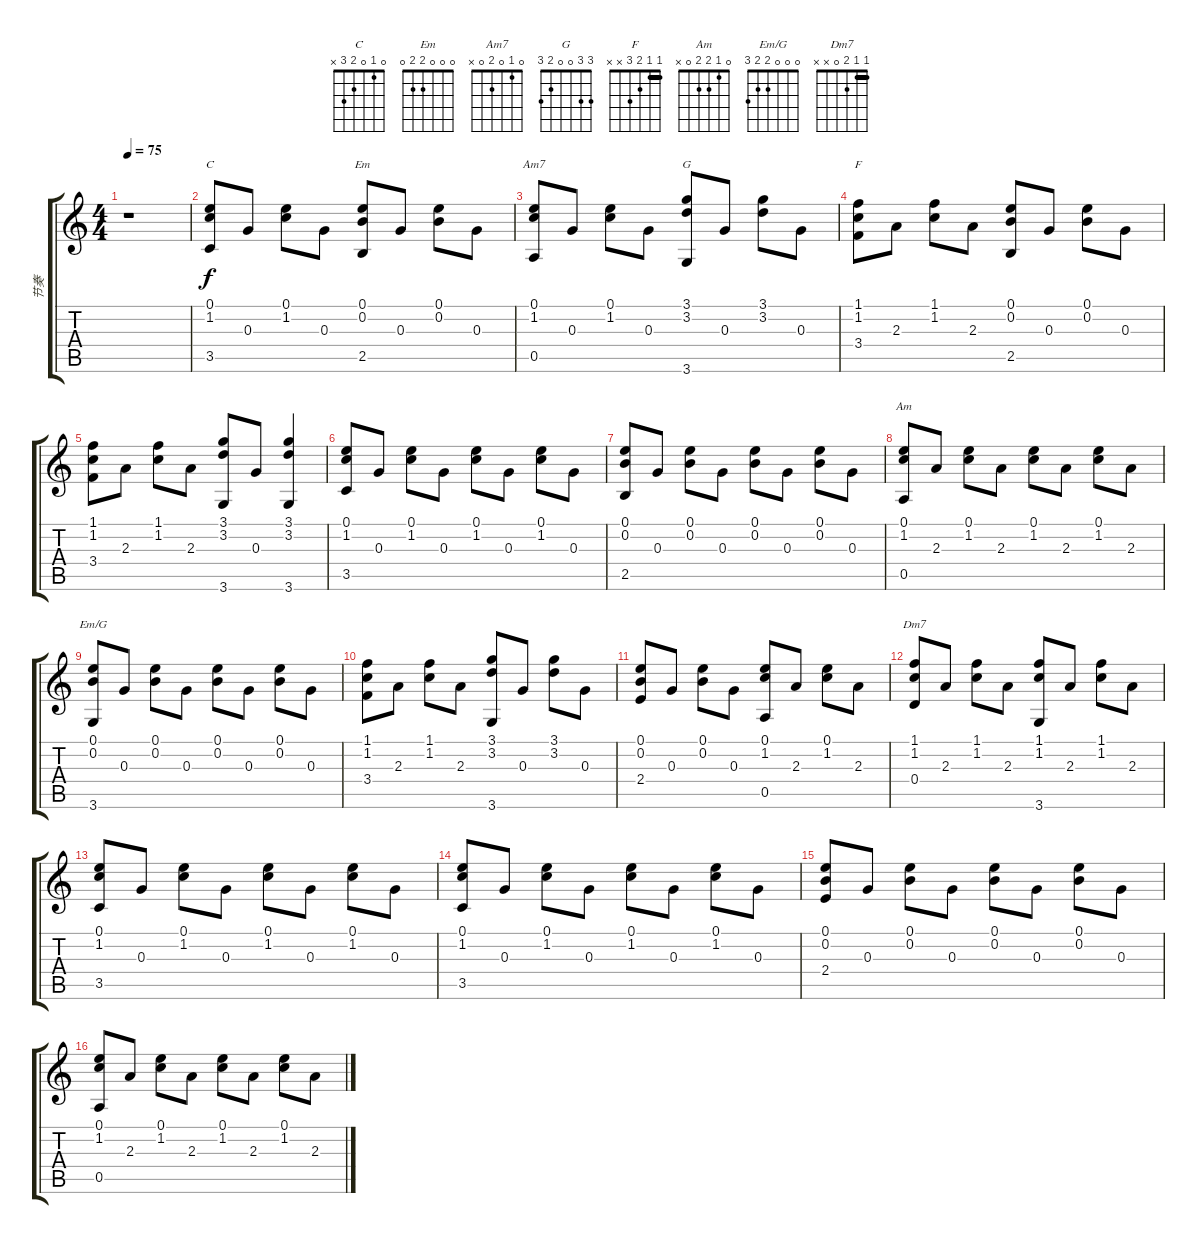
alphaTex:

\track ("节奏" "节奏") {instrument acousticguitarsteel}
\staff {score tabs}
\tuning (E4 B3 G3 D3 A2 E2) {hide}
\chord ("C" 0 1 0 2 3 x)
\chord ("Em" 0 0 0 2 2 0)
\chord ("Am7" 0 1 0 2 0 x)
\chord ("G" 3 3 0 0 2 3)
\chord ("F" 1 1 2 3 x x) {barre 1}
\chord ("Am" 0 1 2 2 0 x)
\chord ("Em/G" 0 0 0 2 2 3)
\chord ("Dm7" 1 1 2 0 x x) {barre 1}
\ts (4 4)
\tempo 75
\clef g2
\ks c
r.1{dy f instrument acousticguitarsteel} |
(0.1 1.2 3.5).8{ch "C"} 0.3.8 (0.1 1.2).8 0.3.8 (0.1 0.2 2.5).8{ch "Em"} 0.3.8 (0.1 0.2).8 0.3.8 |
(0.1 1.2 0.5).8{ch "Am7"} 0.3.8 (0.1 1.2).8 0.3.8 (3.1 3.2 3.6).8{ch "G"} 0.3.8 (3.1 3.2).8 0.3.8 |
(1.1 1.2 3.4).8{ch "F"} 2.3.8 (1.1 1.2).8 2.3.8 (0.1 0.2 2.5).8 0.3.8 (0.1 0.2).8 0.3.8 |
(1.1 1.2 3.4).8 2.3.8 (1.1 1.2).8 2.3.8 (3.1 3.2 3.6).8 0.3.8 (3.1 3.2 3.6).4 |
(0.1 1.2 3.5).8 0.3.8 (0.1 1.2).8 0.3.8 (0.1 1.2).8 0.3.8 (0.1 1.2).8 0.3.8 |
(0.1 0.2 2.5).8 0.3.8 (0.1 0.2).8 0.3.8 (0.1 0.2).8 0.3.8 (0.1 0.2).8 0.3.8 |
(0.1 1.2 0.5).8{ch "Am"} 2.3.8 (0.1 1.2).8 2.3.8 (0.1 1.2).8 2.3.8 (0.1 1.2).8 2.3.8 |
(0.1 0.2 3.6).8{ch "Em/G"} 0.3.8 (0.1 0.2).8 0.3.8 (0.1 0.2).8 0.3.8 (0.1 0.2).8 0.3.8 |
(1.1 1.2 3.4).8 2.3.8 (1.1 1.2).8 2.3.8 (3.1 3.2 3.6).8 0.3.8 (3.1 3.2).8 0.3.8 |
(0.1 0.2 2.4).8 0.3.8 (0.1 0.2).8 0.3.8 (0.1 1.2 0.5).8 2.3.8 (0.1 1.2).8 2.3.8 |
(1.1 1.2 0.4).8{ch "Dm7"} 2.3.8 (1.1 1.2).8 2.3.8 (1.1 1.2 3.6).8 2.3.8 (1.1 1.2).8 2.3.8 |
(0.1 1.2 3.5).8 0.3.8 (0.1 1.2).8 0.3.8 (0.1 1.2).8 0.3.8 (0.1 1.2).8 0.3.8 |
(0.1 1.2 3.5).8 0.3.8 (0.1 1.2).8 0.3.8 (0.1 1.2).8 0.3.8 (0.1 1.2).8 0.3.8 |
(0.1 0.2 2.4).8 0.3.8 (0.1 0.2).8 0.3.8 (0.1 0.2).8 0.3.8 (0.1 0.2).8 0.3.8 |
(0.1 1.2 0.5).8 2.3.8 (0.1 1.2).8 2.3.8 (0.1 1.2).8 2.3.8 (0.1 1.2).8 2.3.8
